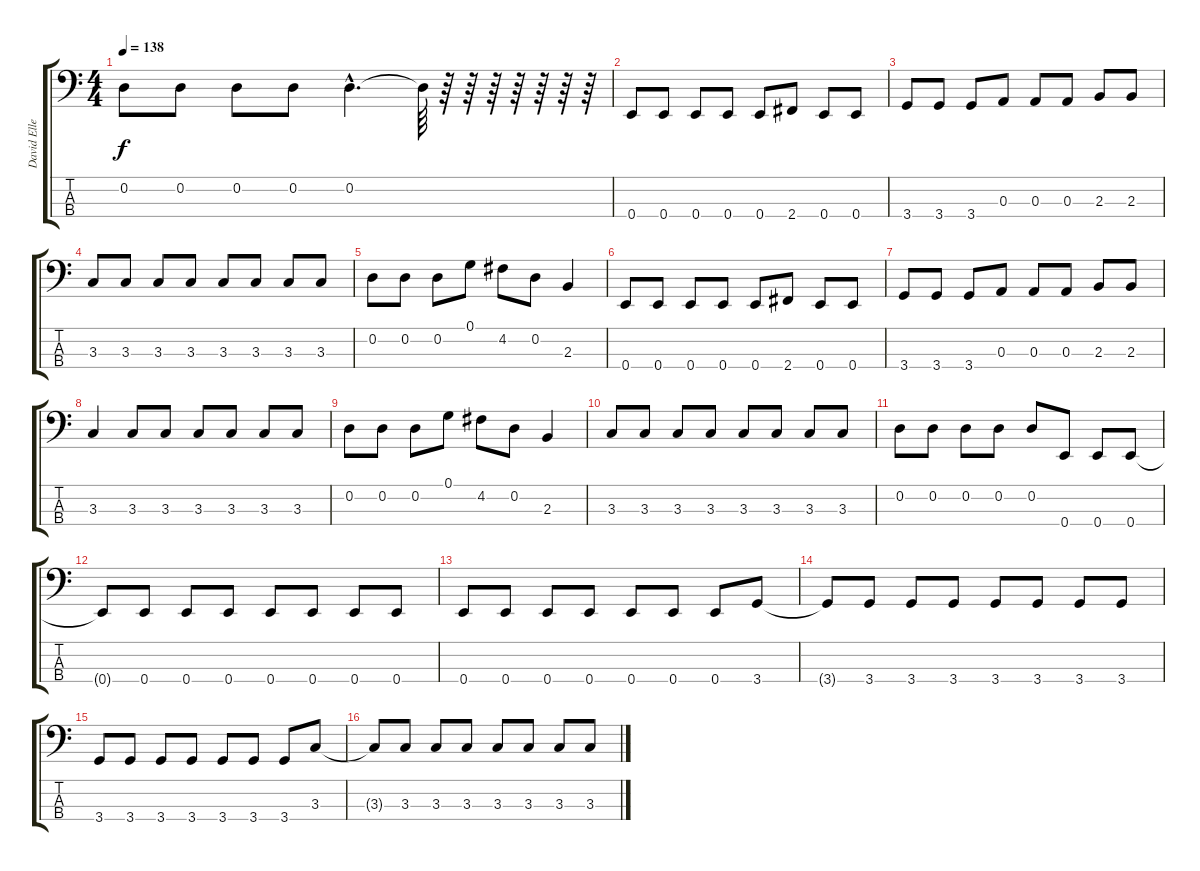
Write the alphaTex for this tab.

\track ("David Ellefson      " "David Elle") {instrument electricbasspick}
\staff {score tabs}
\tuning (G2 D2 A1 E1) {hide}
\ts (4 4)
\tempo 138
\clef f4
\ks c
0.2.8{dy f} 0.2.8 0.2.8 0.2.8 0.2{hac}.4{d} 0.2{t}.64 r.64 r.64 r.64 r.64 r.64 r.64 r.64 |
0.4.8 0.4.8 0.4.8 0.4.8 0.4.8 2.4.8 0.4.8 0.4.8 |
3.4.8 3.4.8 3.4.8 0.3.8 0.3.8 0.3.8 2.3.8 2.3.8 |
3.3.8 3.3.8 3.3.8 3.3.8 3.3.8 3.3.8 3.3.8 3.3.8 |
0.2.8 0.2.8 0.2.8 0.1.8 4.2.8 0.2.8 2.3.4 |
0.4.8 0.4.8 0.4.8 0.4.8 0.4.8 2.4.8 0.4.8 0.4.8 |
3.4.8 3.4.8 3.4.8 0.3.8 0.3.8 0.3.8 2.3.8 2.3.8 |
3.3.4 3.3.8 3.3.8 3.3.8 3.3.8 3.3.8 3.3.8 |
0.2.8 0.2.8 0.2.8 0.1.8 4.2.8 0.2.8 2.3.4 |
3.3.8 3.3.8 3.3.8 3.3.8 3.3.8 3.3.8 3.3.8 3.3.8 |
0.2.8 0.2.8 0.2.8 0.2.8 0.2.8 0.4.8 0.4.8 0.4.8 |
0.4{t}.8 0.4.8 0.4.8 0.4.8 0.4.8 0.4.8 0.4.8 0.4.8 |
0.4.8 0.4.8 0.4.8 0.4.8 0.4.8 0.4.8 0.4.8 3.4.8 |
3.4{t}.8 3.4.8 3.4.8 3.4.8 3.4.8 3.4.8 3.4.8 3.4.8 |
3.4.8 3.4.8 3.4.8 3.4.8 3.4.8 3.4.8 3.4.8 3.3.8 |
3.3{t}.8 3.3.8 3.3.8 3.3.8 3.3.8 3.3.8 3.3.8 3.3.8
